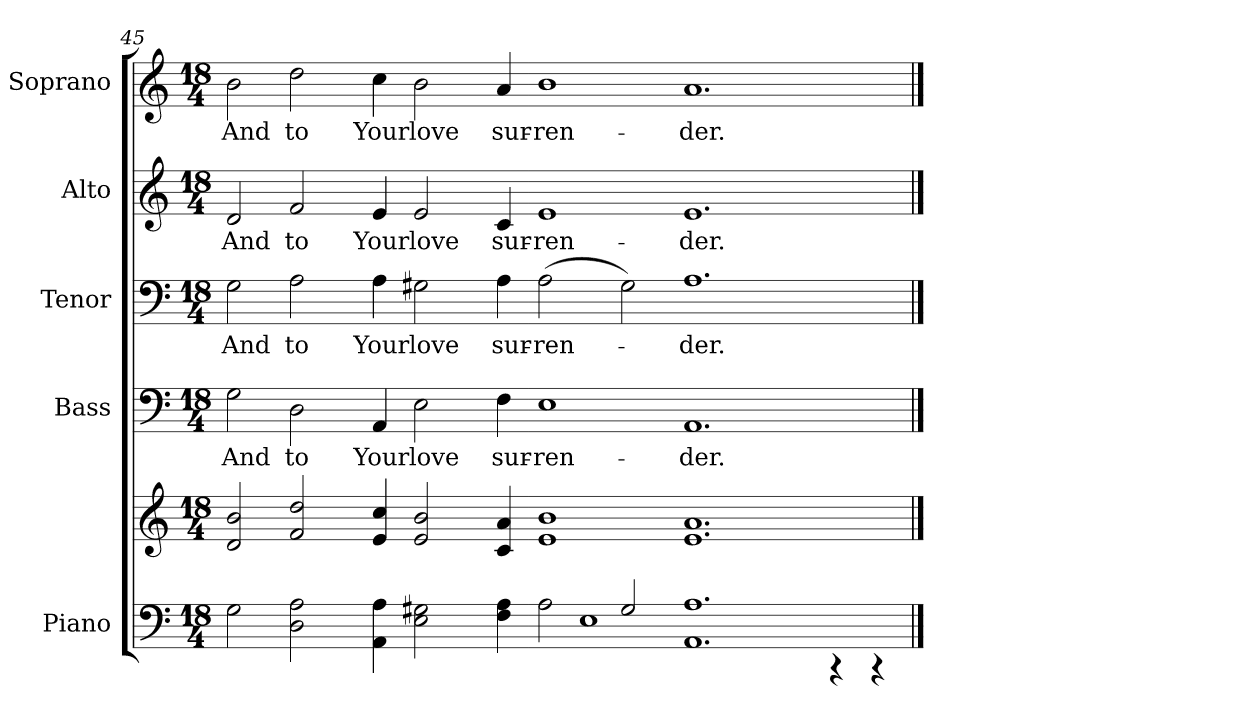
**kern	**kern	**kern	**text	**kern	**text	**kern	**text	**kern	**text
*part5	*part5	*part4	*part4	*part3	*part3	*part2	*part2	*part1	*part1
*staff6	*staff5	*staff4	*staff4	*staff3	*staff3	*staff2	*staff2	*staff1	*staff1
*I"Piano	*	*I"Bass	*	*I"Tenor	*	*I"Alto	*	*I"Soprano	*
*I'Pno.	*	*I'B.	*	*I'T.	*	*I'A.	*	*I'S.	*
!!LO:PB:g=z
*clefF4	*clefG2	*clefF4	*	*clefF4	*	*clefG2	*	*clefG2	*
*k[]	*k[]	*k[]	*	*k[]	*	*k[]	*	*k[]	*
*C:	*C:	*C:	*	*C:	*	*C:	*	*C:	*
*M18/4	*M18/4	*M18/4	*	*M18/4	*	*M18/4	*	*M18/4	*
=45	=45	=45	=45	=45	=45	=45	=45	=45	=45
*^	*	*	*	*	*	*	*	*	*
!	!	!	!	!LO:LY:b:color=#000000	!	!	!	!	!	!
!	!	!	!	!	!	!LO:LY:b:color=#000000	!	!	!	!
!	!	!	!	!	!	!	!	!LO:LY:b:color=#000000	!	!
!	!	!	!	!	!	!	!	!	!	!LO:LY:b:color=#000000
2Gi\	2.ryy	2di/ 2bi	2Gi\	And	2Gi\	And	2di/	And	2bi\	And
!	!	!	!	!LO:LY:b:color=#000000	!	!	!	!	!	!
!	!	!	!	!	!	!LO:LY:b:color=#000000	!	!	!	!
!	!	!	!	!	!	!	!	!LO:LY:b:color=#000000	!	!
!	!	!	!	!	!	!	!	!	!	!LO:LY:b:color=#000000
2Di\ 2Ai	.	2fi/ 2ddi	2Di\	to	2Ai\	to	2fi/	to	2ddi\	to
.	2.ryy	.	.	.	.	.	.	.	.	.
!	!	!	!	!LO:LY:b:color=#000000	!	!	!	!	!	!
!	!	!	!	!	!	!LO:LY:b:color=#000000	!	!	!	!
!	!	!	!	!	!	!	!	!LO:LY:b:color=#000000	!	!
!	!	!	!	!	!	!	!	!	!	!LO:LY:b:color=#000000
4AAi\ 4Ai	.	4ei/ 4cci	4AAi/	Your	4Ai\	Your	4ei/	Your	4cci\	Your
!	!	!	!	!LO:LY:b:color=#000000	!	!	!	!	!	!
!	!	!	!	!	!	!LO:LY:b:color=#000000	!	!	!	!
!	!	!	!	!	!	!	!	!LO:LY:b:color=#000000	!	!
!	!	!	!	!	!	!	!	!	!	!LO:LY:b:color=#000000
2Ei\ 2G#Xi	.	2ei/ 2bi	2Ei\	love	2G#Xi\	love	2ei/	love	2bi\	love
.	2.ryy	.	.	.	.	.	.	.	.	.
!	!	!	!	!LO:LY:b:color=#000000	!	!	!	!	!	!
!	!	!	!	!	!	!LO:LY:b:color=#000000	!	!	!	!
!	!	!	!	!	!	!	!	!LO:LY:b:color=#000000	!	!
!	!	!	!	!	!	!	!	!	!	!LO:LY:b:color=#000000
4Fi\ 4Ai	.	4ci/ 4ai	4Fi\	sur-	4Ai\	sur-	4ci/	sur-	4ai/	sur-
!	!	!	!	!LO:LY:b:color=#000000	!	!	!	!	!	!
!	!	!	!	!	!	!LO:LY:b:color=#000000	!	!	!	!
!	!	!	!	!	!	!	!	!LO:LY:b:color=#000000	!	!
!	!	!	!	!	!	!	!	!	!	!LO:LY:b:color=#000000
2Ai\	.	1ei 1bi	1Ei	-ren-	(2Ai\	-ren-	1ei	-ren-	1bi	-ren-
.	1Ei	.	.	.	.	.	.	.	.	.
2G#i/	.	.	.	.	2G#i\)	.	.	.	.	.
!	!	!	!	!LO:LY:b:color=#000000	!	!	!	!	!	!
!	!	!	!	!	!	!LO:LY:b:color=#000000	!	!	!	!
!	!	!	!	!	!	!	!	!LO:LY:b:color=#000000	!	!
!	!	!	!	!	!	!	!	!	!	!LO:LY:b:color=#000000
1.AAi 1.Ai	.	1.ei 1.ai	1.AAi	-der.	1.Ai	-der.	1.ei	-der.	1.ai	-der.
.	4ryy	.	.	.	.	.	.	.	.	.
.	2ryy	.	.	.	.	.	.	.	.	.
.	4r	.	.	.	.	.	.	.	.	.
.	4r	.	.	.	.	.	.	.	.	.
*v	*v	*	*	*	*	*	*	*	*	*
==	==	==	==	==	==	==	==	==	==
*-	*-	*-	*-	*-	*-	*-	*-	*-	*-
